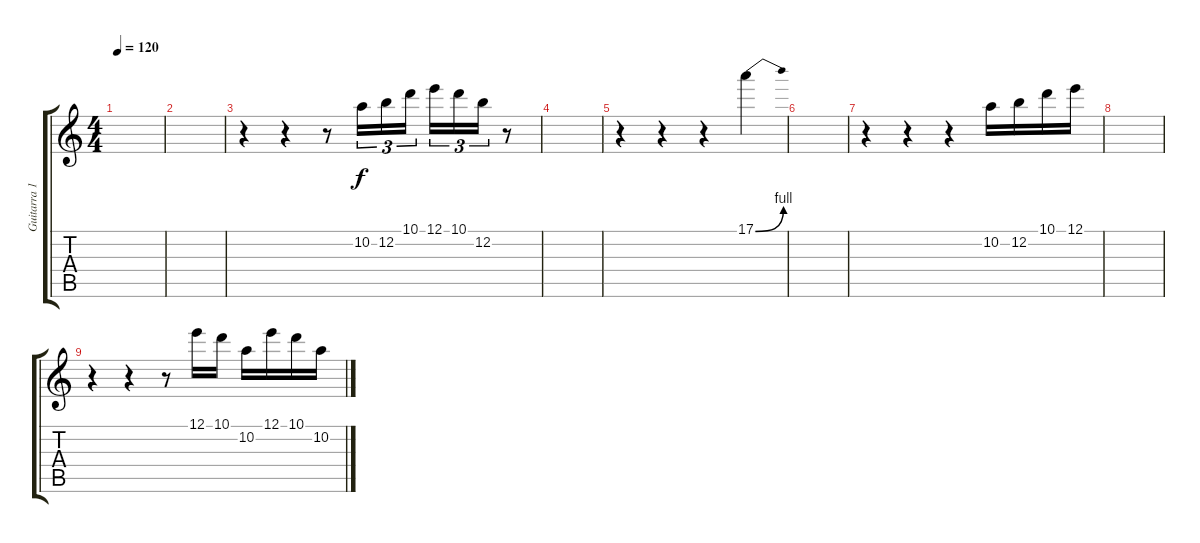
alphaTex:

\track ("Guitarra 1 (solo)" "Guitarra 1") {instrument distortionguitar}
\staff {score tabs}
\tuning (E4 B3 G3 D3 A2 E2) {hide}
\ts (4 4)
\tempo 120
\clef g2
\ks c
|
|
r.4 r.4 r.8 10.2.16{tu (3 2)} 12.2.16{tu (3 2)} 10.1.16{tu (3 2)} 12.1.16{tu (3 2)} 10.1.16{tu (3 2)} 12.2.16{tu (3 2)} r.8 |
|
r.4 r.4 r.4 17.1{be (bend 0 0 60 4)}.4 |
|
r.4 r.4 r.4 10.2.16 12.2.16 10.1.16 12.1.16 |
|
r.4 r.4 r.8 12.1.16 10.1.16 10.2.16 12.1.16 10.1.16 10.2.16
